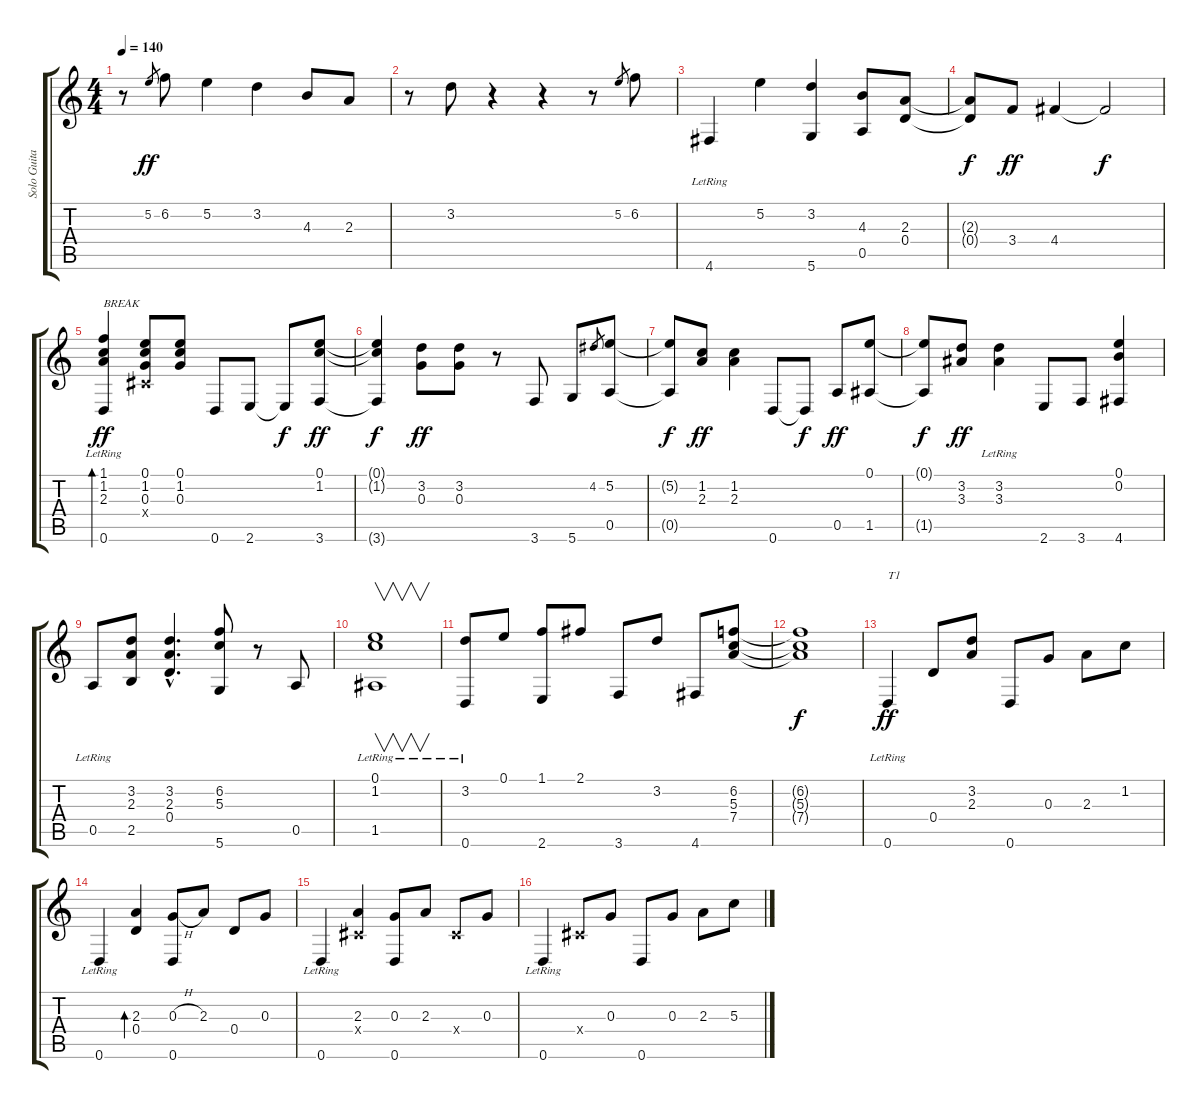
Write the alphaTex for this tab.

\track ("Solo Guitar" "Solo Guita") {instrument electricbasspick}
\staff {score tabs}
\tuning (E4 B3 G3 D3 A2 D2) {hide}
\ts (4 4)
\tempo 140
\clef g2
\ks c
r.8{dy ff} 5.2.8{gr} 6.2.8 5.2.4 3.2.4 4.3.8 2.3.8 |
r.8 3.2.8 r.4 r.4 r.8 5.2.8{gr} 6.2.8 |
4.6{lr}.4 5.2.4 (3.2 5.6).4 (4.3 0.5).8 (2.3 0.4).8 |
(2.3{t} 0.4{t}).8{dy f} 3.4.8{dy ff} 4.4.4 4.4{t}.2{dy f} |
(1.1 1.2 2.3 0.6{lr}).4{bd 120 txt "BREAK" dy ff} (0.1 1.2 0.3 -1.4{x}).8 (0.1 1.2 0.3).8 0.6.8 2.6.8 2.6{t}.8{dy f} (0.1 1.2 3.6).8{dy ff} |
(0.1{t} 1.2{t} 3.6{t}).4{dy f} (3.2 0.3).8{dy ff} (3.2 0.3).8 r.8 3.6.8 5.6.8 4.2.8{gr} (5.2 0.5).8 |
(5.2{t} 0.5{t}).8{dy f} (1.2 2.3).8{dy ff} (1.2 2.3).4 0.6.8 0.6{t}.8{dy f} 0.5.8{dy ff} (0.1 1.5).8 |
(0.1{t} 1.5{t}).8{dy f} (3.2 3.3).8{dy ff} (3.2 3.3{lr}).4 2.6.8 3.6.8 (0.1 0.2 4.6).4 |
0.5{lr}.8 (3.2 2.3 2.5).8 (3.2{hac} 2.3{hac} 0.4{hac}).4{d} (6.2 5.3 5.6).8 r.8 0.5.8 |
(0.1{lr} 1.2{lr} 1.5{lr}).1{v} |
(3.2 0.6{lr}).8 0.1.8 (1.1 2.6).8 2.1.8 3.6.8 3.2.8 4.6.8 (6.2 5.3 7.4).8 |
(6.2{t} 5.3{t} 7.4{t}).1{dy f} |
0.6{lr}.4{txt "T1" dy ff} 0.4.8 (3.2 2.3).8 0.6.8 0.3.8 2.3.8 1.2.8 |
0.6{lr}.4 (2.3 0.4).4{bd 120} (0.3{h} 0.6).8 2.3.8 0.4.8 0.3.8 |
0.6{lr}.4 (2.3 -1.4{x}).4 (0.3 0.6).8 2.3.8 -1.4{x}.8 0.3.8 |
0.6{lr}.4 -1.4{x}.8 0.3.8 0.6.8 0.3.8 2.3.8 5.3.8
